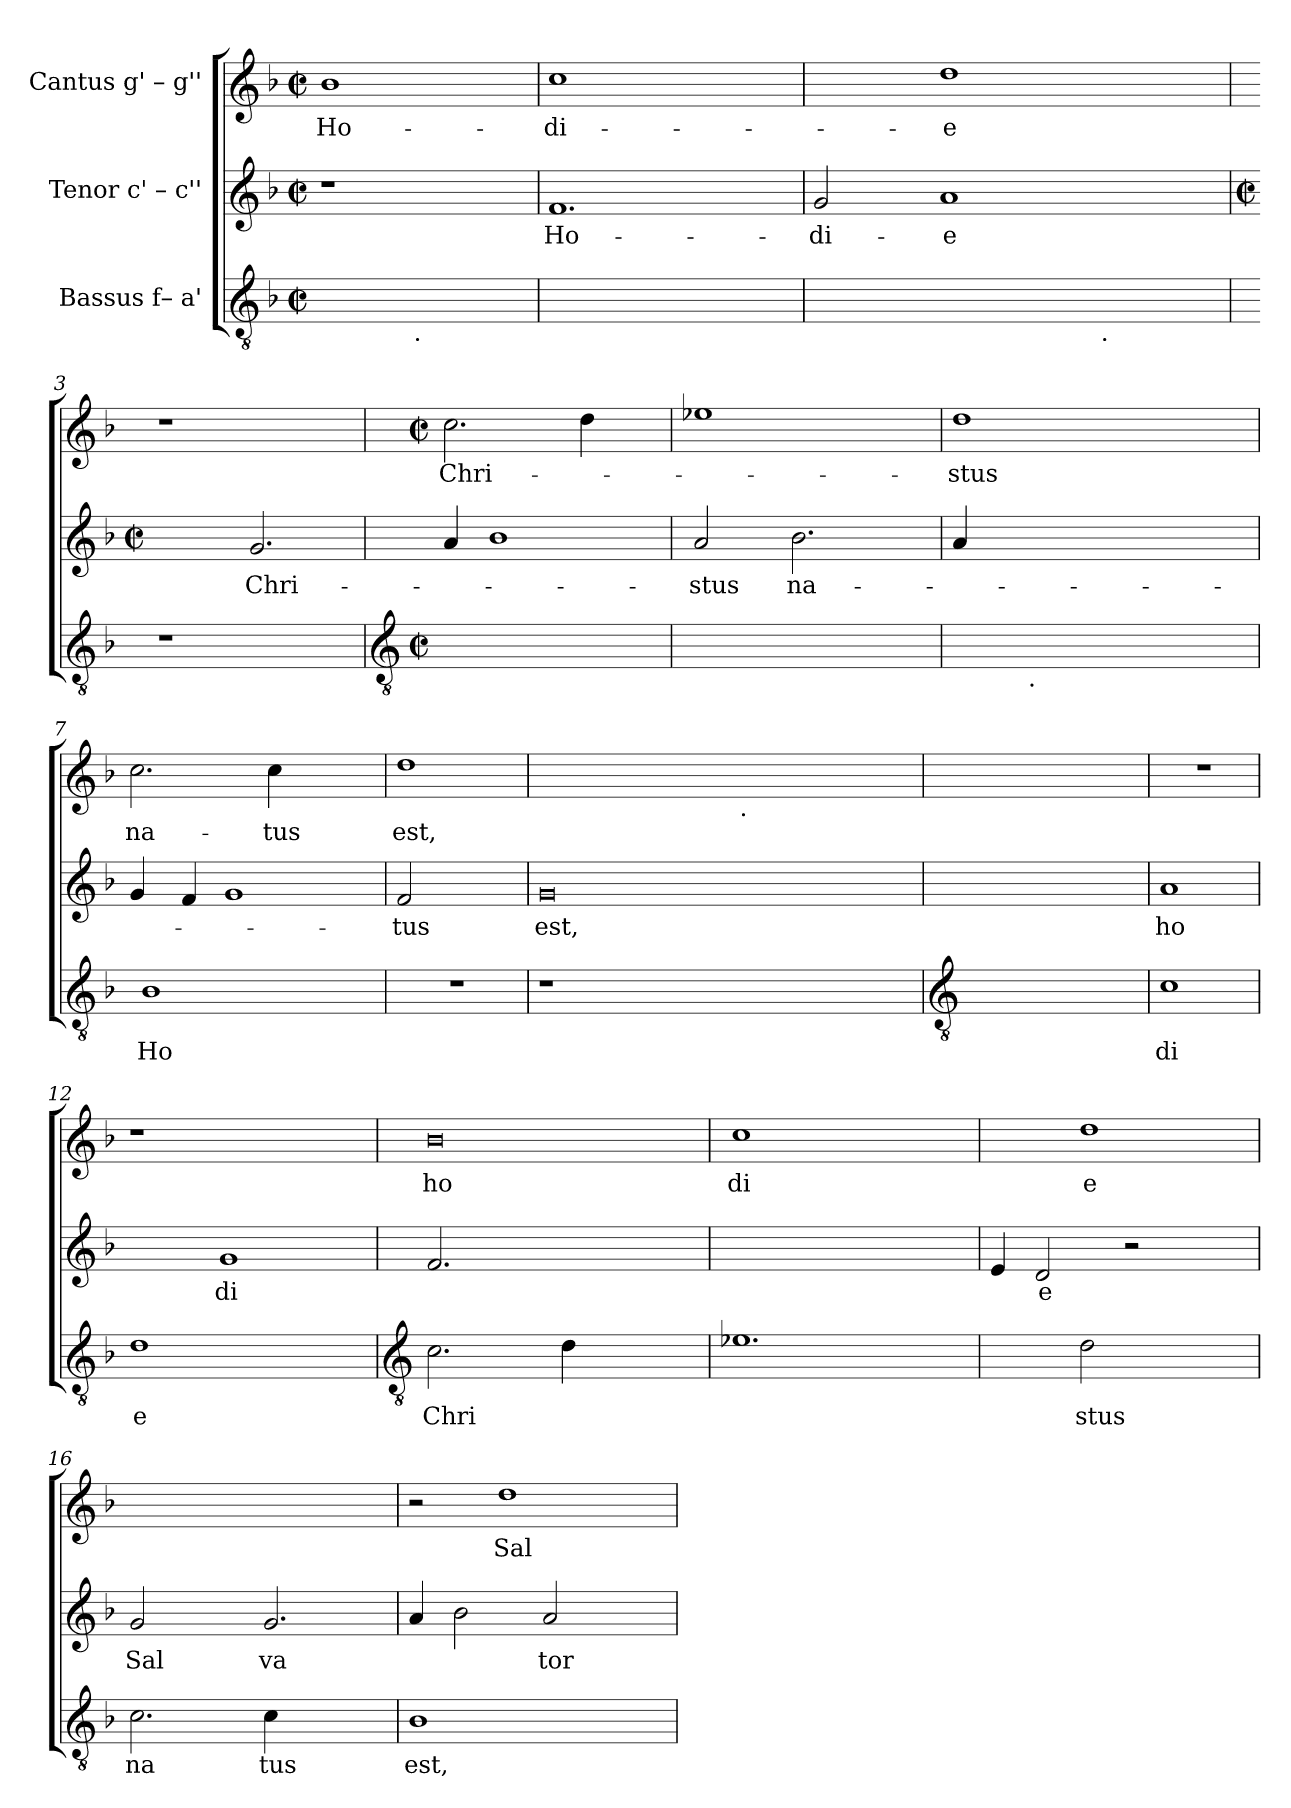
**kern	**text	**kern	**text	**kern	**text
*part3	*part3	*part2	*part2	*part1	*part1
*staff3	*staff3	*staff2	*staff2	*staff1	*staff1
*I"Bassus  f– a'	*	*I"Tenor  c' – c''	*	*I"Cantus  g' – g''	*
*clefGv2	*	*clefG2	*	*clefG2	*
*k[b-]	*	*k[b-]	*	*k[b-]	*
*F:	*	*F:	*	*F:	*
*M2/2	*	*M2/2	*	*M2/2	*
*met(c|)	*	*met(c|)	*	*met(c|)	*
=1	=1	=1	=1	=1	=1
!	!	!	!	!	!LO:LY:b
4ryy	.	1r	.	1b-	Ho-
4ryy	.	.	.	.	.
!LO:TX:b:t=.	!	!	!	!	!
16ryy	.	.	.	.	.
4ryy	.	.	.	.	.
4ryy	.	.	.	.	.
.	.	16ryy	.	16ryy	.
=2A	=2A	=2A	=2A	=2A	=2A
!	!	!	!LO:LY:b	!	!LO:LY:b
4ryy	.	1.f	Ho-	1cc	-di-
4ryy	.	.	.	.	.
4ryy	.	.	.	.	.
4ryy	.	.	.	.	.
2ryy	.	.	.	2ryy	.
=2B	=2B	=2B	=2B	=2B	=2B
!	!	!	!LO:LY:b	!	!
4ryy	.	2g/	-di-	4ryy	.
16ryy	.	.	.	4ryy	.
16ryy	.	.	.	.	.
16ryy	.	.	.	.	.
4ryy	.	.	.	.	.
!	!	!	!LO:LY:b	!	!LO:LY:b
.	.	1a	-e	1dd	-e
64ryy	.	.	.	.	.
64ryy	.	.	.	.	.
64ryy	.	.	.	.	.
64ryy	.	.	.	.	.
64ryy	.	.	.	.	.
64ryy	.	.	.	.	.
64ryy	.	.	.	.	.
64ryy	.	.	.	.	.
64ryy	.	.	.	.	.
64ryy	.	.	.	.	.
64ryy	.	.	.	.	.
64ryy	.	.	.	.	.
64ryy	.	.	.	.	.
64ryy	.	.	.	.	.
!LO:TX:b:t=.	!	!	!	!	!
64ryy	.	.	.	.	.
4ryy	.	.	.	.	.
4ryy	.	.	.	.	.
16ryy	.	.	.	.	.
64ryy	.	.	.	.	.
!!LO:LB:g=z
=3A	=3A	=3A	=3A	=3A	=3A
*	*	*M2/2	*	*	*
*	*	*met(c|)	*	*	*
1r	.	4ryy	.	1r	.
.	.	4ryy	.	.	.
!	!	!	!LO:LY:b	!	!
.	.	2.g/	Chri-	.	.
4ryy	.	.	.	4ryy	.
!!LO:LB:g=z
=4	=4	=4	=4	=4	=4
*clefGv2	*	*	*	*	*
*M2/2	*	*	*	*M2/2	*
*met(c|)	*	*	*	*met(c|)	*
!	!	!	!	!	!LO:LY:b
4ryy	.	4a/	.	2.cc\	Chri-
4ryy	.	1b-	.	.	.
4ryy	.	.	.	.	.
4ryy	.	.	.	4dd\	.
4ryy	.	.	.	4ryy	.
=5	=5	=5	=5	=5	=5
!	!	!	!LO:LY:b	!	!
4ryy	.	2a/	-stus	1ee-X	.
64ryy	.	.	.	.	.
4ryy	.	.	.	.	.
!	!	!	!LO:LY:b	!	!
.	.	2.b-\	na-	.	.
4ryy	.	.	.	.	.
4ryy	.	.	.	.	.
.	.	.	.	4ryy	.
8...ryy	.	.	.	.	.
=6	=6	=6	=6	=6	=6
!	!	!	!	!	!LO:LY:b
32ryy	.	4a/	.	1dd	-stus
32ryy	.	.	.	.	.
32ryy	.	.	.	.	.
32ryy	.	.	.	.	.
32ryy	.	.	.	.	.
32ryy	.	.	.	.	.
!LO:TX:b:t=.	!	!	!	!	!
32ryy	.	.	.	.	.
4ryy	.	.	.	.	.
.	.	4ryy	.	.	.
4ryy	.	.	.	.	.
.	.	4ryy	.	.	.
4ryy	.	.	.	.	.
.	.	4...ryy	.	.	.
4ryy	.	.	.	.	.
.	.	.	.	8..ryy	.
!!LO:LB:g=z
=7	=7	=7	=7	=7	=7
!	!	!	!	!	!LO:LY:b
32ryy	.	4g/	.	2.cc\	na-
!	!LO:LY:b	!	!	!	!
1B-	Ho	.	.	.	.
.	.	4f/	.	.	.
.	.	1g	.	.	.
!	!	!	!	!	!LO:LY:b
.	.	.	.	4cc\	-tus
.	.	.	.	2ryy	.
4...ryy	.	.	.	.	.
=8	=8	=8	=8	=8	=8
!	!	!	!LO:LY:b	!	!LO:LY:b
1r	.	2f/	-tus	1dd	est,
.	.	2ryy	.	.	.
!!LO:LB:g=z
=9	=9	=9	=9	=9	=9
!	!	!	!LO:LY:b	!	!
1r	.	0g	est,	4ryy	.
.	.	.	.	4ryy	.
.	.	.	.	4ryy	.
.	.	.	.	32ryy	.
.	.	.	.	32ryy	.
.	.	.	.	32ryy	.
.	.	.	.	32ryy	.
.	.	.	.	32ryy	.
.	.	.	.	32ryy	.
!	!	!	!	!LO:TX:b:t=.	!
.	.	.	.	32ryy	.
.	.	.	.	4ryy	.
1ryy	.	.	.	.	.
.	.	.	.	2ryy	.
.	.	.	.	4ryy	.
.	.	.	.	32ryy	.
!!LO:LB:g=z
=10A	=10A	=10A	=10A	=10A	=10A
*clefGv2	*	*	*	*	*
4ryy	.	4ryy	.	4ryy	.
4ryy	.	4ryy	.	4ryy	.
4ryy	.	4ryy	.	4ryy	.
4ryy	.	4ryy	.	32ryy	.
.	.	.	.	8..ryy	.
=11A	=11A	=11A	=11A	=11A	=11A
!	!LO:LY:b	!	!LO:LY:b	!	!
1c	di	1a	ho	1r	.
!!LO:LB:g=z
=12	=12	=12	=12	=12	=12
!	!LO:LY:b	!	!	!	!
*	*	*	*	*^	*
1d	e	4ryy	.	1r	4ryy	.
.	.	4ryy	.	.	4ryy	.
!	!	!	!LO:LY:b	!	!	!
.	.	1g	di	.	4ryy	.
.	.	.	.	.	4ryy	.
2ryy	.	.	.	2ryy	2ryy	.
!!LO:LB:g=z	!!
=13	=13	=13	=13	=13	=13	=13
*clefGv2	*	*	*	*	*	*
!	!LO:LY:b	!	!	!	!	!LO:LY:b
2.c\	Chri	2.f/	.	0b-/	4ryy	ho
.	.	.	.	.	4ryy	.
.	.	.	.	.	4ryy	.
4d\	.	4ryy	.	.	4ryy	.
1ryy	.	1ryy	.	.	1ryy	.
=13	=13	=13	=13	=13	=13	=13
!	!	!	!	!	!	!LO:LY:b
1.e-X	.	4ryy	.	1cc/	4ryy	di
.	.	4ryy	.	.	4ryy	.
.	.	4ryy	.	.	4ryy	.
.	.	4ryy	.	.	4ryy	.
.	.	2ryy	.	2ryy	2ryy	.
=15	=15	=15	=15	=15	=15	=15
4ryy	.	4e/	.	4ryy	4ryy	.
!	!	!	!LO:LY:b	!	!	!
4ryy	.	2d/	e	4ryy	4ryy	.
!	!LO:LY:b	!	!	!	!	!LO:LY:b
2d\	stus	.	.	1dd/	4ryy	e
.	.	2r	.	.	4ryy	.
2ryy	.	.	.	.	2ryy	.
.	.	4ryy	.	.	.	.
*	*	*	*	*v	*v	*
=16	=16	=16	=16	=16	=16
!	!LO:LY:b	!	!LO:LY:b	!	!
2.c\	na	2g/	Sal	4ryy	.
.	.	.	.	4ryy	.
.	.	4ryy	.	4ryy	.
!	!LO:LY:b	!	!LO:LY:b	!	!
4c\	tus	2.g/	va	4ryy	.
2ryy	.	.	.	4ryy	.
.	.	.	.	4ryy	.
!!LO:LB:g=z
=17	=17	=17	=17	=17	=17
!	!LO:LY:b	!	!	!	!
*	*	*	*	*^	*
1B-	est,	4a/	.	2r	4ryy	.
.	.	2b-\	.	.	4ryy	.
!	!	!	!	!	!	!LO:LY:b
.	.	.	.	1dd/	4ryy	Sal
!	!	!	!LO:LY:b	!	!	!
.	.	2a/	tor	.	4ryy	.
2ryy	.	.	.	.	2ryy	.
.	.	4ryy	.	.	.	.
*	*	*	*	*v	*v	*
=	=	=	=	=	=
*-	*-	*-	*-	*-	*-
